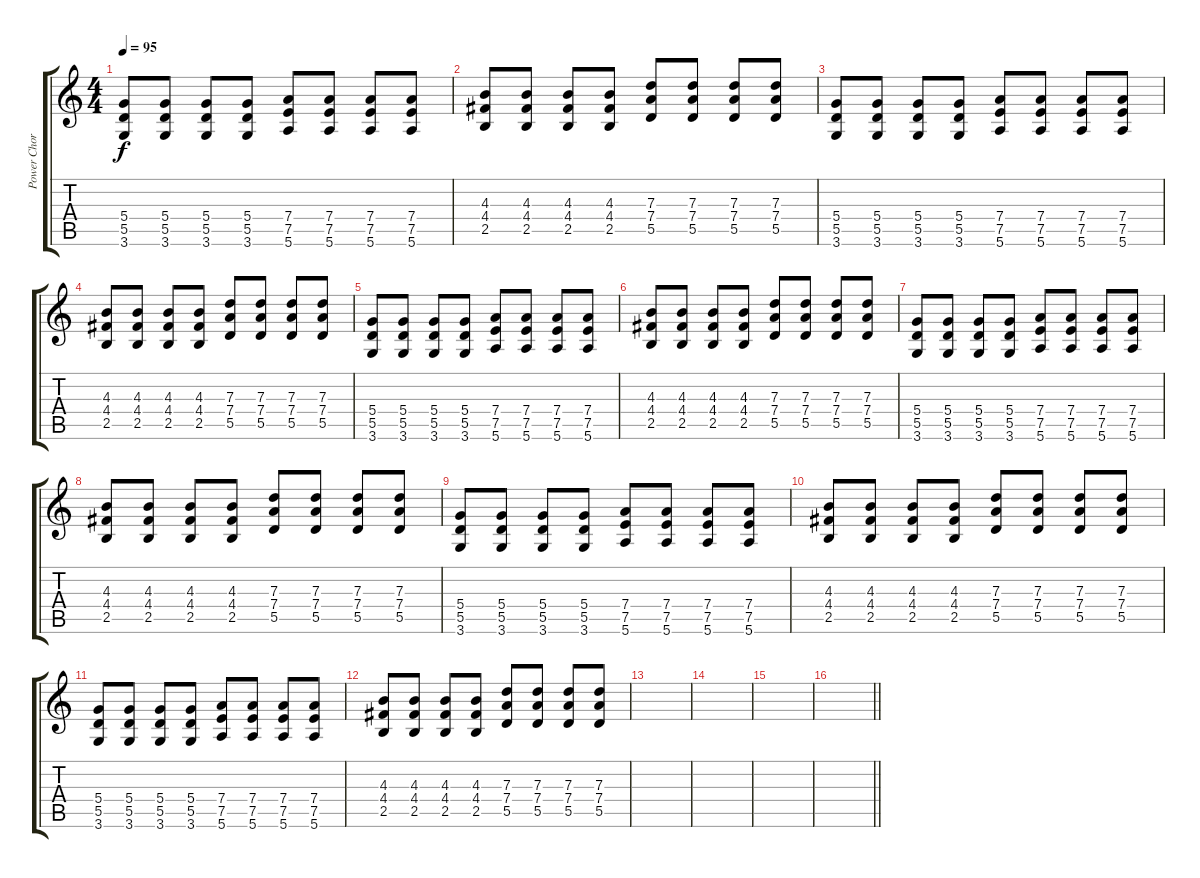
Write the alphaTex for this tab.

\track ("Power Chords" "Power Chor") {instrument distortionguitar}
\staff {score tabs}
\tuning (E4 B3 G3 D3 A2 E2) {hide}
\ts (4 4)
\tempo 95
\clef g2
\ks c
(5.4 5.5 3.6).8{dy f} (5.4 5.5 3.6).8 (5.4 5.5 3.6).8 (5.4 5.5 3.6).8 (7.4 7.5 5.6).8 (7.4 7.5 5.6).8 (7.4 7.5 5.6).8 (7.4 7.5 5.6).8 |
(4.3 4.4 2.5).8 (4.3 4.4 2.5).8 (4.3 4.4 2.5).8 (4.3 4.4 2.5).8 (7.3 7.4 5.5).8 (7.3 7.4 5.5).8 (7.3 7.4 5.5).8 (7.3 7.4 5.5).8 |
(5.4 5.5 3.6).8 (5.4 5.5 3.6).8 (5.4 5.5 3.6).8 (5.4 5.5 3.6).8 (7.4 7.5 5.6).8 (7.4 7.5 5.6).8 (7.4 7.5 5.6).8 (7.4 7.5 5.6).8 |
(4.3 4.4 2.5).8 (4.3 4.4 2.5).8 (4.3 4.4 2.5).8 (4.3 4.4 2.5).8 (7.3 7.4 5.5).8 (7.3 7.4 5.5).8 (7.3 7.4 5.5).8 (7.3 7.4 5.5).8 |
(5.4 5.5 3.6).8 (5.4 5.5 3.6).8 (5.4 5.5 3.6).8 (5.4 5.5 3.6).8 (7.4 7.5 5.6).8 (7.4 7.5 5.6).8 (7.4 7.5 5.6).8 (7.4 7.5 5.6).8 |
(4.3 4.4 2.5).8 (4.3 4.4 2.5).8 (4.3 4.4 2.5).8 (4.3 4.4 2.5).8 (7.3 7.4 5.5).8 (7.3 7.4 5.5).8 (7.3 7.4 5.5).8 (7.3 7.4 5.5).8 |
(5.4 5.5 3.6).8 (5.4 5.5 3.6).8 (5.4 5.5 3.6).8 (5.4 5.5 3.6).8 (7.4 7.5 5.6).8 (7.4 7.5 5.6).8 (7.4 7.5 5.6).8 (7.4 7.5 5.6).8 |
(4.3 4.4 2.5).8 (4.3 4.4 2.5).8 (4.3 4.4 2.5).8 (4.3 4.4 2.5).8 (7.3 7.4 5.5).8 (7.3 7.4 5.5).8 (7.3 7.4 5.5).8 (7.3 7.4 5.5).8 |
(5.4 5.5 3.6).8 (5.4 5.5 3.6).8 (5.4 5.5 3.6).8 (5.4 5.5 3.6).8 (7.4 7.5 5.6).8 (7.4 7.5 5.6).8 (7.4 7.5 5.6).8 (7.4 7.5 5.6).8 |
(4.3 4.4 2.5).8 (4.3 4.4 2.5).8 (4.3 4.4 2.5).8 (4.3 4.4 2.5).8 (7.3 7.4 5.5).8 (7.3 7.4 5.5).8 (7.3 7.4 5.5).8 (7.3 7.4 5.5).8 |
(5.4 5.5 3.6).8 (5.4 5.5 3.6).8 (5.4 5.5 3.6).8 (5.4 5.5 3.6).8 (7.4 7.5 5.6).8 (7.4 7.5 5.6).8 (7.4 7.5 5.6).8 (7.4 7.5 5.6).8 |
(4.3 4.4 2.5).8 (4.3 4.4 2.5).8 (4.3 4.4 2.5).8 (4.3 4.4 2.5).8 (7.3 7.4 5.5).8 (7.3 7.4 5.5).8 (7.3 7.4 5.5).8 (7.3 7.4 5.5).8 |
|
|
|
\barLineRight lightlight
